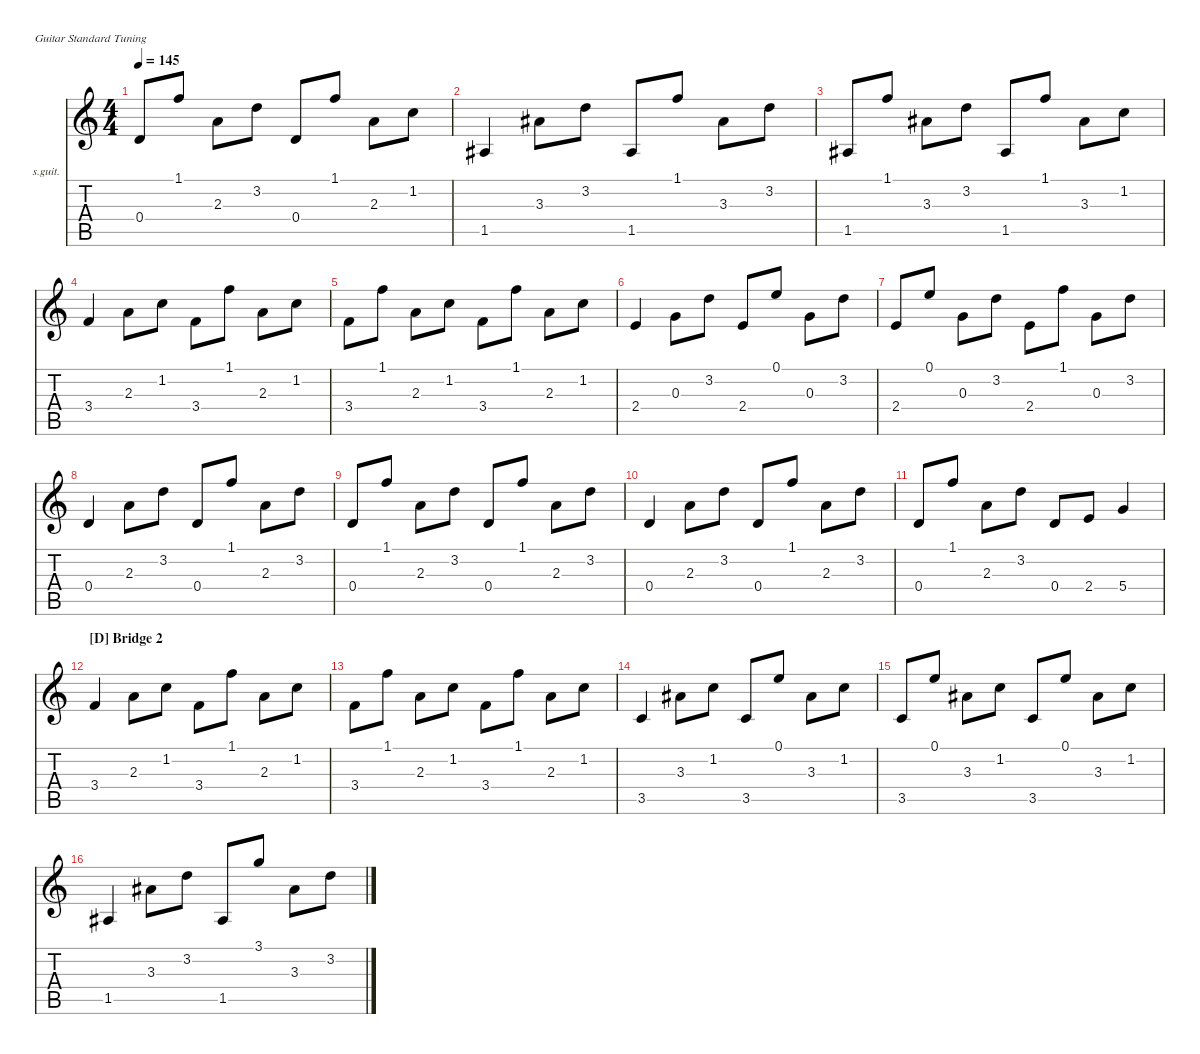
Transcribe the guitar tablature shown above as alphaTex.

\defaultSystemsLayout 4
\hideDynamics
\bracketExtendMode nobrackets
\firstSystemTrackNameOrientation horizontal
\otherSystemsTrackNameOrientation horizontal
\track ("Steel Guitar" "s.guit.") {instrument acousticguitarsteel}
\staff {score tabs}
\tuning (E4 B3 G3 D3 A2 E2)
\ts (4 4)
\tempo 145
\clef g2
\ks c
0.4.8{dy mf beam Up} 1.1.8{beam Up} 2.3.8{beam Down} 3.2.8{beam Down} 0.4.8{beam Up} 1.1.8{beam Up} 2.3.8{beam Down} 1.2.8{beam Down} |
1.5{acc #}.4{beam Up} 3.3{acc #}.8{beam Down} 3.2.8{beam Down} 1.5{acc #}.8{beam Up} 1.1.8{beam Up} 3.3{acc #}.8{beam Down} 3.2.8{beam Down} |
1.5{acc #}.8{beam Up} 1.1.8{beam Up} 3.3{acc #}.8{beam Down} 3.2.8{beam Down} 1.5{acc #}.8{beam Up} 1.1.8{beam Up} 3.3{acc #}.8{beam Down} 1.2.8{beam Down} |
3.4.4{beam Up} 2.3.8{beam Down} 1.2.8{beam Down} 3.4.8{beam Down} 1.1.8{beam Down} 2.3.8{beam Down} 1.2.8{beam Down} |
3.4.8{beam Down} 1.1.8{beam Down} 2.3.8{beam Down} 1.2.8{beam Down} 3.4.8{beam Down} 1.1.8{beam Down} 2.3.8{beam Down} 1.2.8{beam Down} |
2.4.4{beam Up} 0.3.8{beam Down} 3.2.8{beam Down} 2.4.8{beam Up} 0.1.8{beam Up} 0.3.8{beam Down} 3.2.8{beam Down} |
2.4.8{beam Up} 0.1.8{beam Up} 0.3.8{beam Down} 3.2.8{beam Down} 2.4.8{beam Down} 1.1.8{beam Down} 0.3.8{beam Down} 3.2.8{beam Down} |
0.4.4{beam Up} 2.3.8{beam Down} 3.2.8{beam Down} 0.4.8{beam Up} 1.1.8{beam Up} 2.3.8{beam Down} 3.2.8{beam Down} |
0.4.8{beam Up} 1.1.8{beam Up} 2.3.8{beam Down} 3.2.8{beam Down} 0.4.8{beam Up} 1.1.8{beam Up} 2.3.8{beam Down} 3.2.8{beam Down} |
0.4.4{beam Up} 2.3.8{beam Down} 3.2.8{beam Down} 0.4.8{beam Up} 1.1.8{beam Up} 2.3.8{beam Down} 3.2.8{beam Down} |
0.4.8{beam Up} 1.1.8{beam Up} 2.3.8{beam Down} 3.2.8{beam Down} 0.4.8{beam Up} 2.4.8{beam Up} 5.4.4{beam Up} |
\section ("D" "Bridge 2")
3.4.4{beam Up} 2.3.8{beam Down} 1.2.8{beam Down} 3.4.8{beam Down} 1.1.8{beam Down} 2.3.8{beam Down} 1.2.8{beam Down} |
3.4.8{beam Down} 1.1.8{beam Down} 2.3.8{beam Down} 1.2.8{beam Down} 3.4.8{beam Down} 1.1.8{beam Down} 2.3.8{beam Down} 1.2.8{beam Down} |
3.5.4{beam Up} 3.3{acc #}.8{beam Down} 1.2.8{beam Down} 3.5.8{beam Up} 0.1.8{beam Up} 3.3{acc #}.8{beam Down} 1.2.8{beam Down} |
3.5.8{beam Up} 0.1.8{beam Up} 3.3{acc #}.8{beam Down} 1.2.8{beam Down} 3.5.8{beam Up} 0.1.8{beam Up} 3.3{acc #}.8{beam Down} 1.2.8{beam Down} |
1.5{acc #}.4{beam Up} 3.3{acc #}.8{beam Down} 3.2.8{beam Down} 1.5{acc #}.8{beam Up} 3.1.8{beam Up} 3.3{acc #}.8{beam Down} 3.2.8{beam Down}
